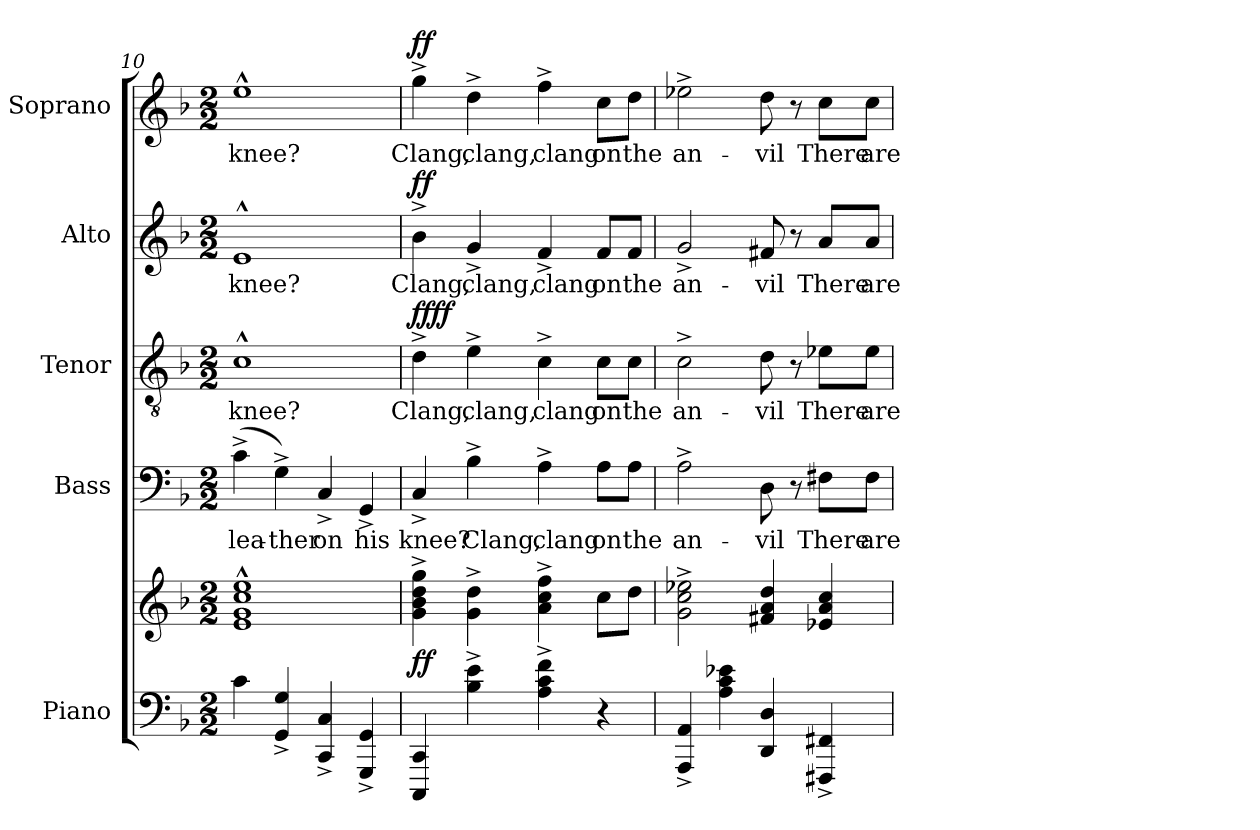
**kern	**kern	**dynam	**kern	**text	**kern	**text	**dynam	**kern	**text	**dynam	**kern	**text	**dynam
*part5	*part5	*part5	*part4	*part4	*part3	*part3	*part3	*part2	*part2	*part2	*part1	*part1	*part1
*staff6	*staff5	*staff5/6	*staff4	*staff4	*staff3	*staff3	*staff3	*staff2	*staff2	*staff2	*staff1	*staff1	*staff1
*I"Piano	*	*	*I"Bass	*	*I"Tenor	*	*	*I"Alto	*	*	*I"Soprano	*	*
*I'Pno.	*	*	*I'B.	*	*I'T.	*	*	*I'A.	*	*	*I'S.	*	*
*clefF4	*clefG2	*	*clefF4	*	*clefGv2	*	*	*clefG2	*	*	*clefG2	*	*
*	*	*	*	*	*ITrd7c12	*	*	*	*	*	*	*	*
*k[b-]	*k[b-]	*	*k[b-]	*	*k[b-]	*	*	*k[b-]	*	*	*k[b-]	*	*
*F:	*F:	*	*F:	*	*F:	*	*	*F:	*	*	*F:	*	*
*M2/2	*M2/2	*	*M2/2	*	*M2/2	*	*	*M2/2	*	*	*M2/2	*	*
=10	=10	=10	=10	=10	=10	=10	=10	=10	=10	=10	=10	=10	=10
!	!	!	!	!LO:LY:b:color=#000000	!	!	!	!	!	!	!	!	!
!	!	!	!	!	!	!LO:LY:b:color=#000000	!	!	!	!	!	!	!
!	!	!	!	!	!	!	!	!	!LO:LY:b:color=#000000	!	!	!	!
!	!	!	!	!	!	!	!	!	!	!	!	!LO:LY:b:color=#000000	!
4ci\	1ei^^ 1gi^^ 1cci^^ 1eei^^	.	(4c^i\	lea-	1C^^i	knee?	.	1e^^i	knee?	.	1ee^^i	knee?	.
!	!	!	!	!LO:LY:b:color=#000000	!	!	!	!	!	!	!	!	!
4GGi/^ 4Gi^	.	.	4G^i\)	-ther	.	.	.	.	.	.	.	.	.
!	!	!	!	!LO:LY:b:color=#000000	!	!	!	!	!	!	!	!	!
4CCi/^ 4Ci^	.	.	4C^i/	on	.	.	.	.	.	.	.	.	.
!	!	!	!	!LO:LY:b:color=#000000	!	!	!	!	!	!	!	!	!
4GGGi/^ 4GGi^	.	.	4GG^i/	his	.	.	.	.	.	.	.	.	.
=11	=11	=11	=11	=11	=11	=11	=11	=11	=11	=11	=11	=11	=11
!	!	!	!	!LO:LY:b:color=#000000	!	!	!	!	!	!	!	!	!
!	!	!	!	!	!	!LO:LY:b:color=#000000	!	!	!	!	!	!	!
!	!	!	!	!	!	!	!	!	!LO:LY:b:color=#000000	!	!	!	!
!	!	!	!	!	!	!	!	!	!	!	!	!LO:LY:b:color=#000000	!
4CCCi/ 4CCi	4gi\^ 4b-i^ 4ddi^ 4ggi^	ff	4C^i/	knee?	4D^i\	Clang,	ff ff	4b-^i\	Clang,	ff	4gg^i\	Clang,	ff
!	!	!	!	!LO:LY:b:color=#000000	!	!	!	!	!	!	!	!	!
!	!	!	!	!	!	!LO:LY:b:color=#000000	!	!	!	!	!	!	!
!	!	!	!	!	!	!	!	!	!LO:LY:b:color=#000000	!	!	!	!
!	!	!	!	!	!	!	!	!	!	!	!	!LO:LY:b:color=#000000	!
4B-i\^ 4ei^	4gi\^ 4ddi^	.	4B-^i\	Clang,	4E^i\	clang,	.	4g^i/	clang,	.	4dd^i\	clang,	.
!	!	!	!	!LO:LY:b:color=#000000	!	!	!	!	!	!	!	!	!
!	!	!	!	!	!	!LO:LY:b:color=#000000	!	!	!	!	!	!	!
!	!	!	!	!	!	!	!	!	!LO:LY:b:color=#000000	!	!	!	!
!	!	!	!	!	!	!	!	!	!	!	!	!LO:LY:b:color=#000000	!
4Ai\^ 4ci^ 4fi^	4ai\^ 4cci^ 4ffi^	.	4A^i\	clang	4C^i\	clang	.	4f^i/	clang	.	4ff^i\	clang	.
!	!	!	!	!LO:LY:b:color=#000000	!	!	!	!	!	!	!	!	!
!	!	!	!	!	!	!LO:LY:b:color=#000000	!	!	!	!	!	!	!
!	!	!	!	!	!	!	!	!	!LO:LY:b:color=#000000	!	!	!	!
!	!	!	!	!	!	!	!	!	!	!	!	!LO:LY:b:color=#000000	!
4r	8cci\L	.	8Ai\L	on	8Ci\L	on	.	8fi/L	on	.	8cci\L	on	.
!	!	!	!	!LO:LY:b:color=#000000	!	!	!	!	!	!	!	!	!
!	!	!	!	!	!	!LO:LY:b:color=#000000	!	!	!	!	!	!	!
!	!	!	!	!	!	!	!	!	!LO:LY:b:color=#000000	!	!	!	!
!	!	!	!	!	!	!	!	!	!	!	!	!LO:LY:b:color=#000000	!
.	8ddi\J	.	8Ai\J	the	8Ci\J	the	.	8fi/J	the	.	8ddi\J	the	.
!!LO:LB:g=z
=12	=12	=12	=12	=12	=12	=12	=12	=12	=12	=12	=12	=12	=12
!	!	!	!	!LO:LY:b:color=#000000	!	!	!	!	!	!	!	!	!
!	!	!	!	!	!	!LO:LY:b:color=#000000	!	!	!	!	!	!	!
!	!	!	!	!	!	!	!	!	!LO:LY:b:color=#000000	!	!	!	!
!	!	!	!	!	!	!	!	!	!	!	!	!LO:LY:b:color=#000000	!
4AAAi/^ 4AAi^	2gi\^ 2cci^ 2ee-Xi^	.	2A^i\	an-	2C^i\	an-	.	2g^i/	an-	.	2ee-X^i\	an-	.
4Ai\ 4ci 4e-Xi	.	.	.	.	.	.	.	.	.	.	.	.	.
!	!	!	!	!LO:LY:b:color=#000000	!	!	!	!	!	!	!	!	!
!	!	!	!	!	!	!LO:LY:b:color=#000000	!	!	!	!	!	!	!
!	!	!	!	!	!	!	!	!	!LO:LY:b:color=#000000	!	!	!	!
!	!	!	!	!	!	!	!	!	!	!	!	!LO:LY:b:color=#000000	!
4DDi/ 4Di	4f#Xi/ 4ai 4ddi	.	8Di\	-vil	8Di\	-vil	.	8f#Xi/	-vil	.	8ddi\	-vil	.
.	.	.	8r	.	8r	.	.	8r	.	.	8r	.	.
!	!	!	!	!LO:LY:b:color=#000000	!	!	!	!	!	!	!	!	!
!	!	!	!	!	!	!LO:LY:b:color=#000000	!	!	!	!	!	!	!
!	!	!	!	!	!	!	!	!	!LO:LY:b:color=#000000	!	!	!	!
!	!	!	!	!	!	!	!	!	!	!	!	!LO:LY:b:color=#000000	!
4FFF#Xi/^ 4FF#Xi^	4e-Xi/ 4ai 4cci	.	8F#Xi\L	There	8E-Xi\L	There	.	8ai/L	There	.	8cci\L	There	.
!	!	!	!	!LO:LY:b:color=#000000	!	!	!	!	!	!	!	!	!
!	!	!	!	!	!	!LO:LY:b:color=#000000	!	!	!	!	!	!	!
!	!	!	!	!	!	!	!	!	!LO:LY:b:color=#000000	!	!	!	!
!	!	!	!	!	!	!	!	!	!	!	!	!LO:LY:b:color=#000000	!
.	.	.	8F#i\J	are	8E-i\J	are	.	8ai/J	are	.	8cci\J	are	.
=	=	=	=	=	=	=	=	=	=	=	=	=	=
*-	*-	*-	*-	*-	*-	*-	*-	*-	*-	*-	*-	*-	*-
